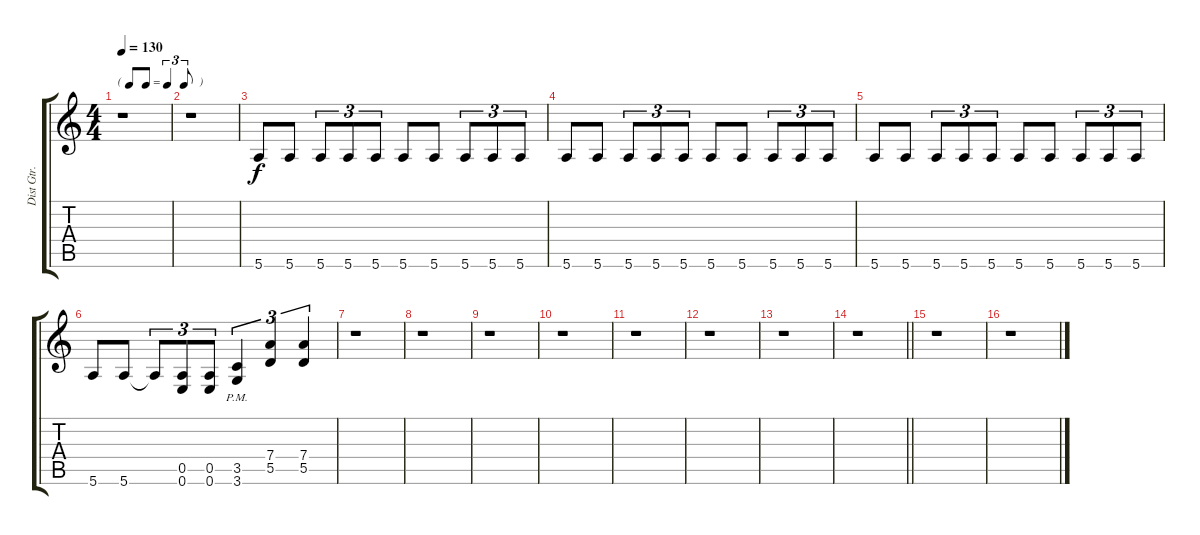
\track ("Dist Gtr." "Dist Gtr.") {instrument distortionguitar}
\staff {score tabs}
\tuning (E4 B3 G3 D3 A2 E2) {hide}
\ts (4 4)
\tf triplet8th
\tempo 130
\clef g2
\ks c
r.1{dy f} |
r.1 |
5.6.8 5.6.8 5.6.8{tu (3 2)} 5.6.8{tu (3 2)} 5.6.8{tu (3 2)} 5.6.8 5.6.8 5.6.8{tu (3 2)} 5.6.8{tu (3 2)} 5.6.8{tu (3 2)} |
5.6.8 5.6.8 5.6.8{tu (3 2)} 5.6.8{tu (3 2)} 5.6.8{tu (3 2)} 5.6.8 5.6.8 5.6.8{tu (3 2)} 5.6.8{tu (3 2)} 5.6.8{tu (3 2)} |
5.6.8 5.6.8 5.6.8{tu (3 2)} 5.6.8{tu (3 2)} 5.6.8{tu (3 2)} 5.6.8 5.6.8 5.6.8{tu (3 2)} 5.6.8{tu (3 2)} 5.6.8{tu (3 2)} |
5.6.8 5.6.8 5.6{t}.8{tu (3 2)} (0.5 0.6).8{tu (3 2)} (0.5 0.6).8{tu (3 2)} (3.5{pm} 3.6{pm}).4{tu (3 2)} (7.4 5.5).4{tu (3 2)} (7.4 5.5).4{tu (3 2)} |
r.1 |
r.1 |
r.1 |
r.1 |
r.1 |
r.1 |
r.1 |
\barLineRight lightlight
r.1 |
r.1 |
r.1
